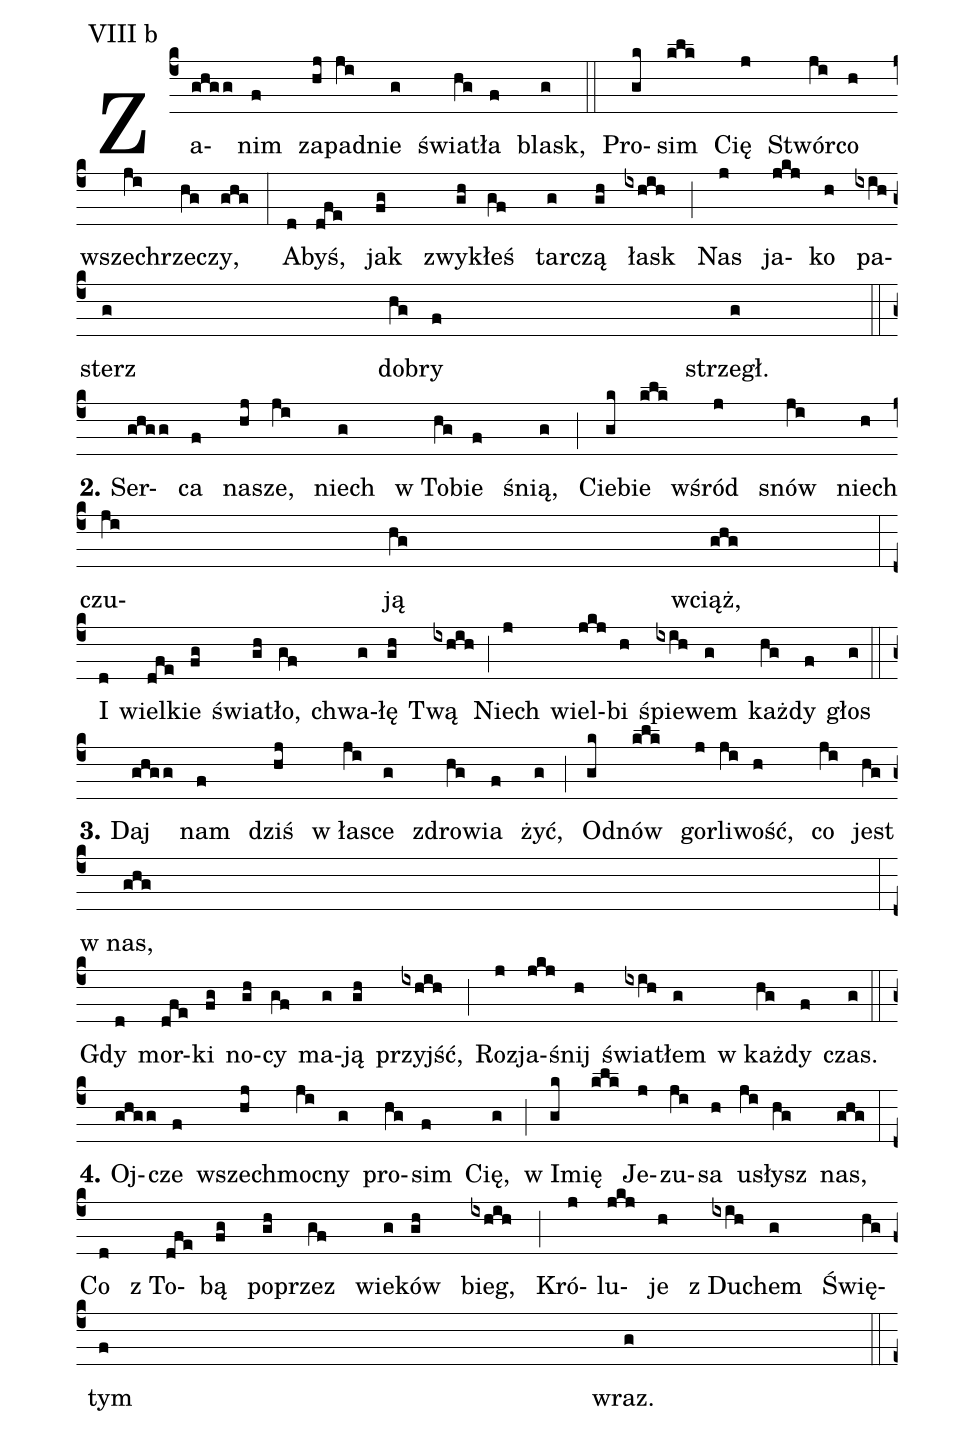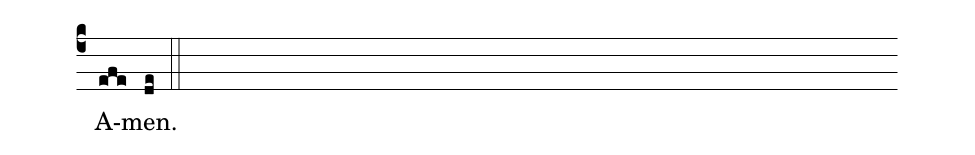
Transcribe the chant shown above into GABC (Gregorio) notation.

annotation: VIII b;
%%
(c4)Za(ghgg)nim(f) za(hj)pad(ji)nie(g) świa(hg)tła(f) blask,(g) (::)
Pro(gk)sim(klk) Cię(j) Stwór(ji)co(h) (z) wszech(ji)rze(hg)czy,(ghg) (:)
A(d)byś,(dfe) jak(fg) zwy(gh)kłeś(gf) tar(g)czą(gh) łask(ixhih) (;)
Nas(j) ja(jkj)ko(h) pa(ixih)sterz(g) do(hg)bry(f) strzegł.(g) (::) (z)

<b>2. </b>Ser(ghgg)ca(f) na(hj)sze,(ji) niech(g) w To(hg)bie(f) śnią,(g) (;)
Cie(gk)bie(klk) wśród(j) snów(ji) niech(h) czu(ji)ją(hg) wciąż,(ghg) (:) (z)
I(d) wiel(dfe)kie(fg) świa(gh)tło,(gf) chwa(g)łę(gh) Twą(ixhih) (;)
Niech(j) wiel(jkj)bi(h) śpie(ixih)wem(g) każ(hg)dy(f) głos(g) (::) (z)

<b>3. </b>Daj(ghgg) nam(f) dziś(hj) w ła(ji)sce(g) zdro(hg)wia(f) żyć,(g) (;)
Od(gk)nów(klk) gor(j)li(ji)wość,(h) co(ji) jest(hg) w nas,(ghg) (:) (z)
Gdy(d) mor(dfe)ki(fg) no(gh)cy(gf) ma(g)ją(gh) przyjść,(ixhih) (;)
Roz(j)ja(jkj)śnij(h) świa(ixih)tłem(g) w każ(hg)dy(f) czas.(g) (::) (z)

<b>4. </b>Oj(ghgg)cze(f) wszech(hj)moc(ji)ny(g) pro(hg)sim(f) Cię,(g) (;)
w I(gk)mię(klk) Je(j)zu(ji)sa(h) u(ji)słysz(hg) nas,(ghg) (:) (z)
Co(d) z To(dfe)bą(fg) po(gh)przez(gf) wie(g)ków(gh) bieg,(ixhih) (;)
Kró(j)lu(jkj)je(h) z Du(ixih)chem(g) Świę(hg)tym(f) wraz.(g) (::)
(z) A(efe)men.(de) (::) (Z)
